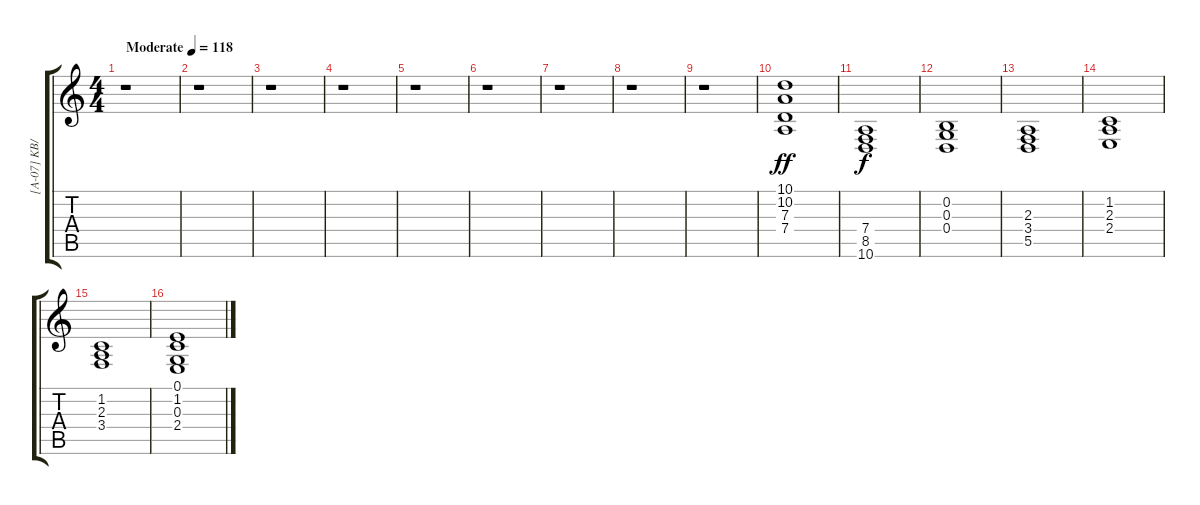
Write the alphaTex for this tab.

\track ("[A-07] KB/CJO" "[A-07] KB/") {instrument brasssection}
\staff {score tabs}
\tuning (E4 B3 G3 D3 A2 E2) {hide}
\ts (4 4)
\tempo (118 "Moderate")
\clef g2
\ks c
r.1{dy ff instrument brasssection} |
r.1 |
r.1 |
r.1 |
r.1 |
r.1 |
r.1 |
r.1 |
r.1 |
(10.1 10.2 7.3 7.4).1 |
(7.4 8.5 10.6).1{dy f volume 8 instrument stringensemble2} |
(0.2 0.3 0.4).1 |
(2.3 3.4 5.5).1 |
(1.2 2.3 2.4).1 |
(1.2 2.3 3.4).1 |
(0.1 1.2 0.3 2.4).1
